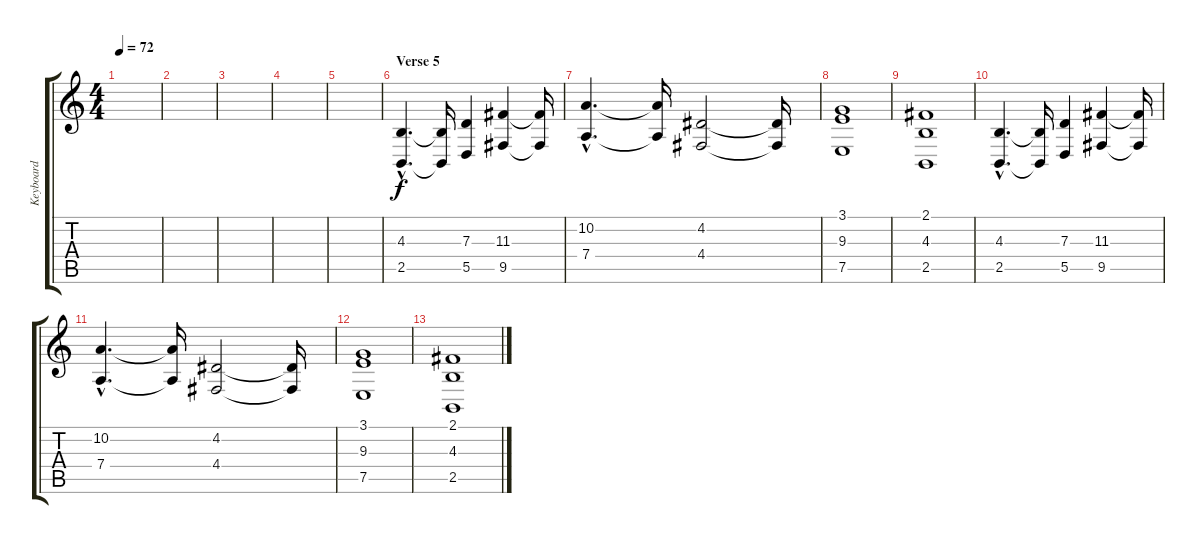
\track ("Keyboard" "Keyboard") {instrument stringensemble1}
\staff {score tabs}
\tuning (E4 B3 G3 D3 A2 E2) {hide}
\ts (4 4)
\tempo 72
\clef g2
\ks c
|
|
|
|
|
\section ("" "Verse 5")
(4.3{hac} 2.5{hac}).4{d} (4.3{t} 2.5{t}).16 (7.3 5.5).4 (11.3 9.5).4 (11.3{t} 9.5{t}).16 |
(10.2{hac} 7.4{hac}).4{d} (10.2{t} 7.4{t}).16 (4.2 4.4).2 (4.2{t} 4.4{t}).16 |
(3.1 9.3 7.5).1 |
(2.1 4.3 2.5).1 |
(4.3{hac} 2.5{hac}).4{d} (4.3{t} 2.5{t}).16 (7.3 5.5).4 (11.3 9.5).4 (11.3{t} 9.5{t}).16 |
(10.2{hac} 7.4{hac}).4{d} (10.2{t} 7.4{t}).16 (4.2 4.4).2 (4.2{t} 4.4{t}).16 |
(3.1 9.3 7.5).1 |
(2.1 4.3 2.5).1
